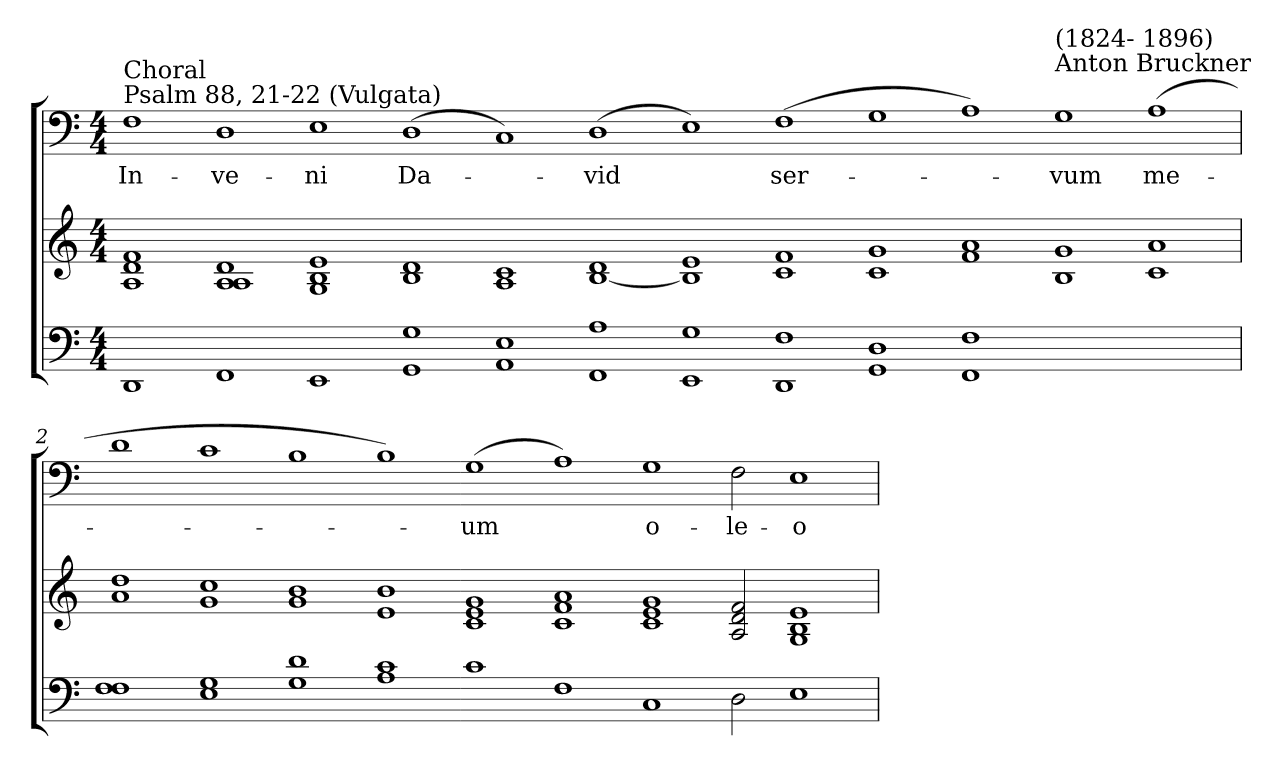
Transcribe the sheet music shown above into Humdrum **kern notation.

**kern	**kern	**kern	**text
*part3	*part2	*part1	*part1
*staff3	*staff2	*staff1	*staff1
*clefF4	*clefG2	*clefF4	*
*k[]	*k[]	*k[]	*
*M4/4	*M4/4	*M4/4	*
*MM120	*MM120	*MM120	*
=1	=1	=1	=1
!	!	!LO:TX:a:t=Psalm 88, 21-22 (Vulgata)	!
!	!	!LO:TX:a:t=Choral	!
!	!	!	!LO:LY:b
1DD	1A 1d 1f	1F	In-
!	!	!	!LO:LY:b
1FF	1A 1A 1d	1D	-ve-
!	!	!	!LO:LY:b
1EE	1G 1B 1e	1E	-ni
!	!	!	!LO:LY:b
1GG 1G	1B 1d	(>1D	Da-
1AA 1E	1A 1c	1C)	.
!	!	!	!LO:LY:b
1FF 1A	[1B 1d	(>1D	-vid
1EE 1G	1B] 1e	1E)	.
!	!	!	!LO:LY:b
1DD 1F	1c 1f	(>1F	ser-
1GG 1D	1c 1g	1G	.
1FF 1F	1f 1a	1A)	.
!	!	!LO:TX:a:t=Anton Bruckner	!
!	!	!LO:TX:a:t=(1824- 1896)	!
!	!	!	!LO:LY:b
0ryy	1B 1g	1G	-vum
!	!	!	!LO:LY:b
.	1c 1a	(>1A	me-
!!LO:LB:g=z
=2	=2	=2	=2
!	!	!	!LO:LY:b
1F 1F	1a 1dd	1d	-­-
1E 1G	1g 1cc	1c	.
1G 1d	1g 1b	1B	.
1A 1c	1e 1b	1B)	.
!	!	!	!LO:LY:b
1c	1c 1e 1g	(>1G	-um
1F	1c 1f 1a	1A)	.
!	!	!	!LO:LY:b
1C	1c 1e 1g	1G	o-
!	!	!	!LO:LY:b
2D\	2A/ 2d/ 2f/	2F\	-le-
!	!	!	!LO:LY:b
1E	1G 1B 1e	1E	-o
=	=	=	=
*-	*-	*-	*-
